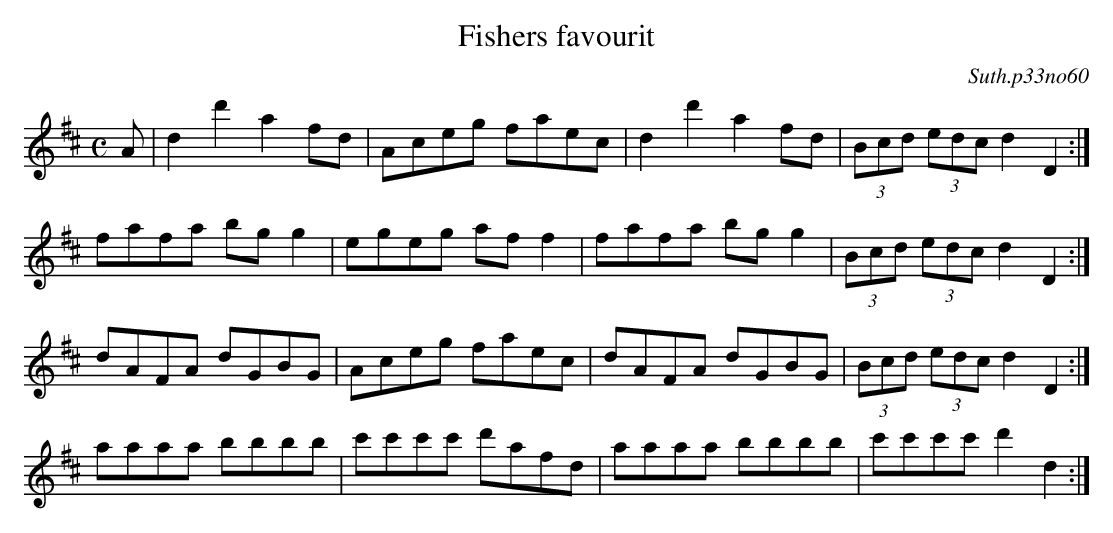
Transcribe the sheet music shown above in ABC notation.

X:1
T:Fishers favourit
C:Suth.p33no60
M:C
L:1/8
K:D
A|d2 d'2 a2 fd|Aceg faec|d2 d'2 a2 fd|(3Bcd (3edc d2 D2:|
fafa bgg2|egeg aff2|fafa bgg2|(3Bcd (3edc d2 D2:|
dAFA dGBG|Aceg faec|dAFA dGBG|(3Bcd (3edc d2 D2:|
aaaa bbbb |c'c'c'c' d'afd|aaaa bbbb |c'c'c'c' d'2 d2:|
